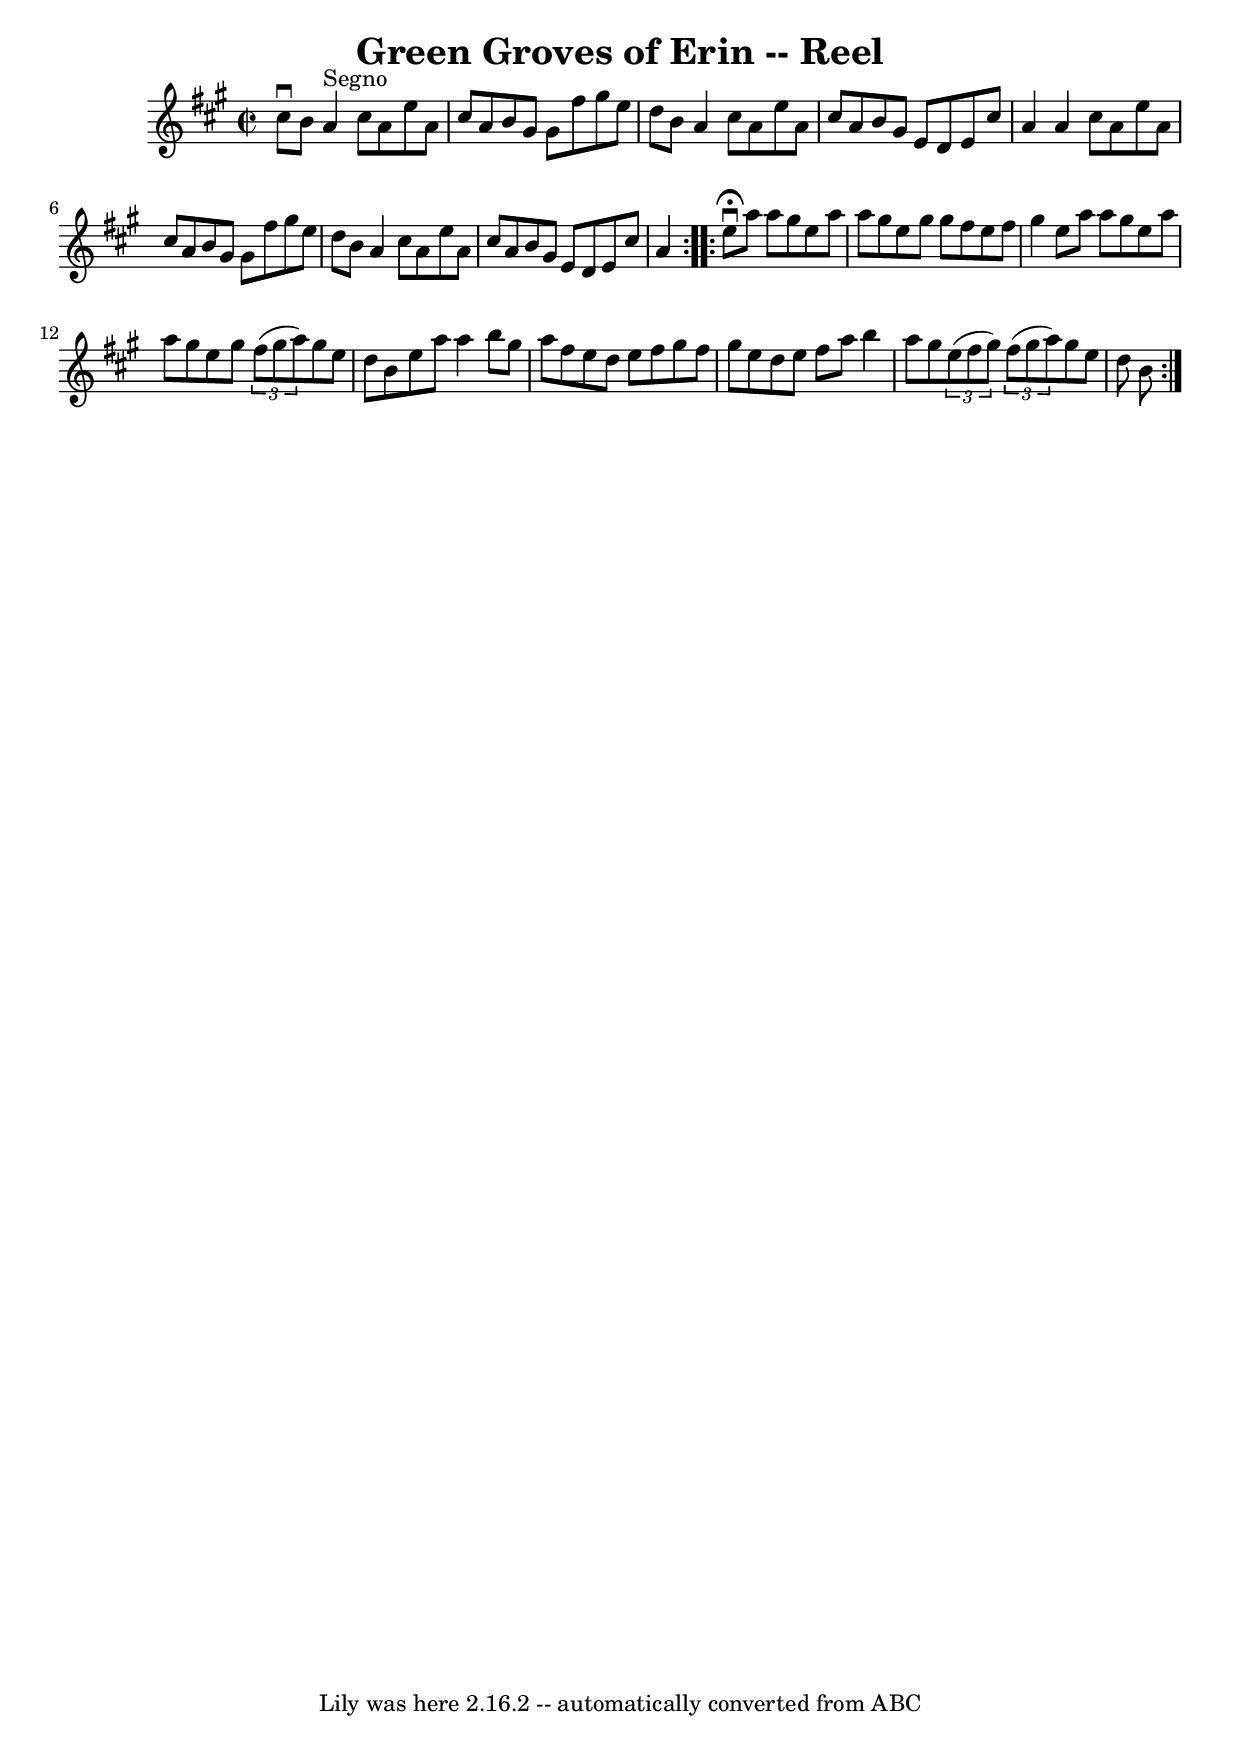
\version "2.16.2"
\include "Mammoth.ily"
\header {
  %% book = "Ryan's Mammoth Collection"
  crossRefNumber = "1"
  footnotes = "\\\\374"
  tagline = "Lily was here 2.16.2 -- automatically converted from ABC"
  title = "Green Groves of Erin -- Reel"

}
voicedefault =  {



  \repeat volta 2 {

    \override Staff.TimeSignature #'style = #'C
    \time 2/2 
    \key a \major cis''8^\downbow b'8    |
    a'4^"Segno"  
    cis''8 a'8 e''8 a'8 cis''8 a'8    |
    b'8 gis'8    
    gis'8 fis''8 gis''8 e''8 d''8 b'8    |
    a'4 cis''8    
    a'8 e''8 a'8 cis''8 a'8    |
    b'8 gis'8 e'8 d'8    
    e'8 cis''8 a'4    |
    a'4 cis''8 a'8 e''8 a'8    
    cis''8 a'8    |
    b'8 gis'8 gis'8 fis''8 gis''8 e''8   
    d''8 b'8    |
    a'4 cis''8 a'8 e''8 a'8 cis''8 a'8 
    |
    b'8 gis'8 e'8 d'8 e'8 cis''8 a'4    
  }     

  \repeat volta 2 {
    e''8^\fermata^\downbow a''8 a''8 gis''8 e''8    
    a''8 a''8 gis''8    |
    e''8 gis''8 gis''8 fis''8 e''8 
    fis''8 gis''4    |
    e''8 a''8 a''8 gis''8 e''8    
    a''8 a''8 gis''8    |
    e''8 gis''8    \times 2/3 { fis''8 (
				gis''8 a''8) 
			      } gis''8 e''8 d''8 b'8    |
    e''8    
    a''8 a''4 b''8 gis''8 a''8 fis''8    |
    e''8 d''8    
    e''8 fis''8 gis''8 fis''8 gis''8 e''8    |
    d''8 e''8 
    fis''8 a''8 b''4 a''8 gis''8    |
    \times 2/3 { e''8 
		 (fis''8 gis''8) 
	       }   \times 2/3 { fis''8 (gis''8 a''8) 
			      }   
    gis''8 e''8 d''8 b'8      
  }   

}

\score{
  <<

    \context Staff="default"
    {
      \voicedefault 
      
    }

  >>
  \layout {
    
  }
  \midi {
  }

}
